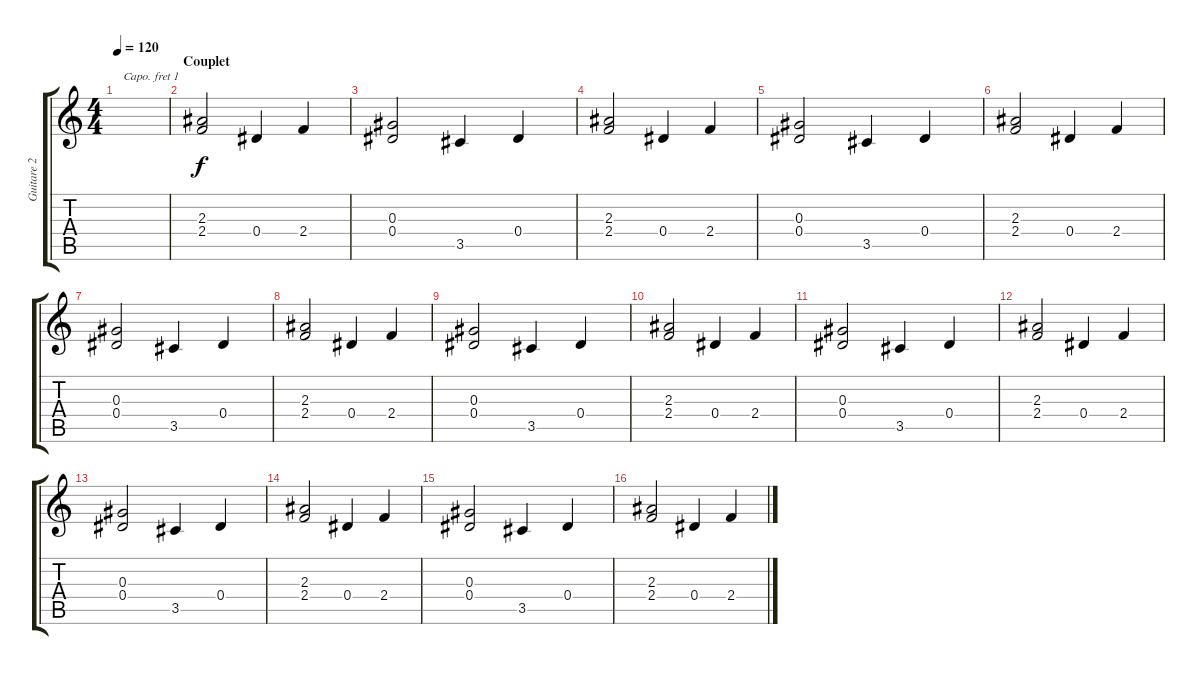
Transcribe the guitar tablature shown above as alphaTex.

\track ("Guitare 2" "Guitare 2") {instrument distortionguitar}
\staff {score tabs}
\capo 1
\tuning (E4 B3 G3 D3 A2 E2) {hide}
\ts (4 4)
\tempo 120
\clef g2
\ks c
|
\section ("" "Couplet")
(2.3 2.4).2 0.4.4 2.4.4 |
(0.3 0.4).2 3.5.4 0.4.4 |
(2.3 2.4).2 0.4.4 2.4.4 |
(0.3 0.4).2 3.5.4 0.4.4 |
(2.3 2.4).2 0.4.4 2.4.4 |
(0.3 0.4).2 3.5.4 0.4.4 |
(2.3 2.4).2 0.4.4 2.4.4 |
(0.3 0.4).2 3.5.4 0.4.4 |
(2.3 2.4).2 0.4.4 2.4.4 |
(0.3 0.4).2 3.5.4 0.4.4 |
(2.3 2.4).2 0.4.4 2.4.4 |
(0.3 0.4).2 3.5.4 0.4.4 |
(2.3 2.4).2 0.4.4 2.4.4 |
(0.3 0.4).2 3.5.4 0.4.4 |
(2.3 2.4).2 0.4.4 2.4.4
